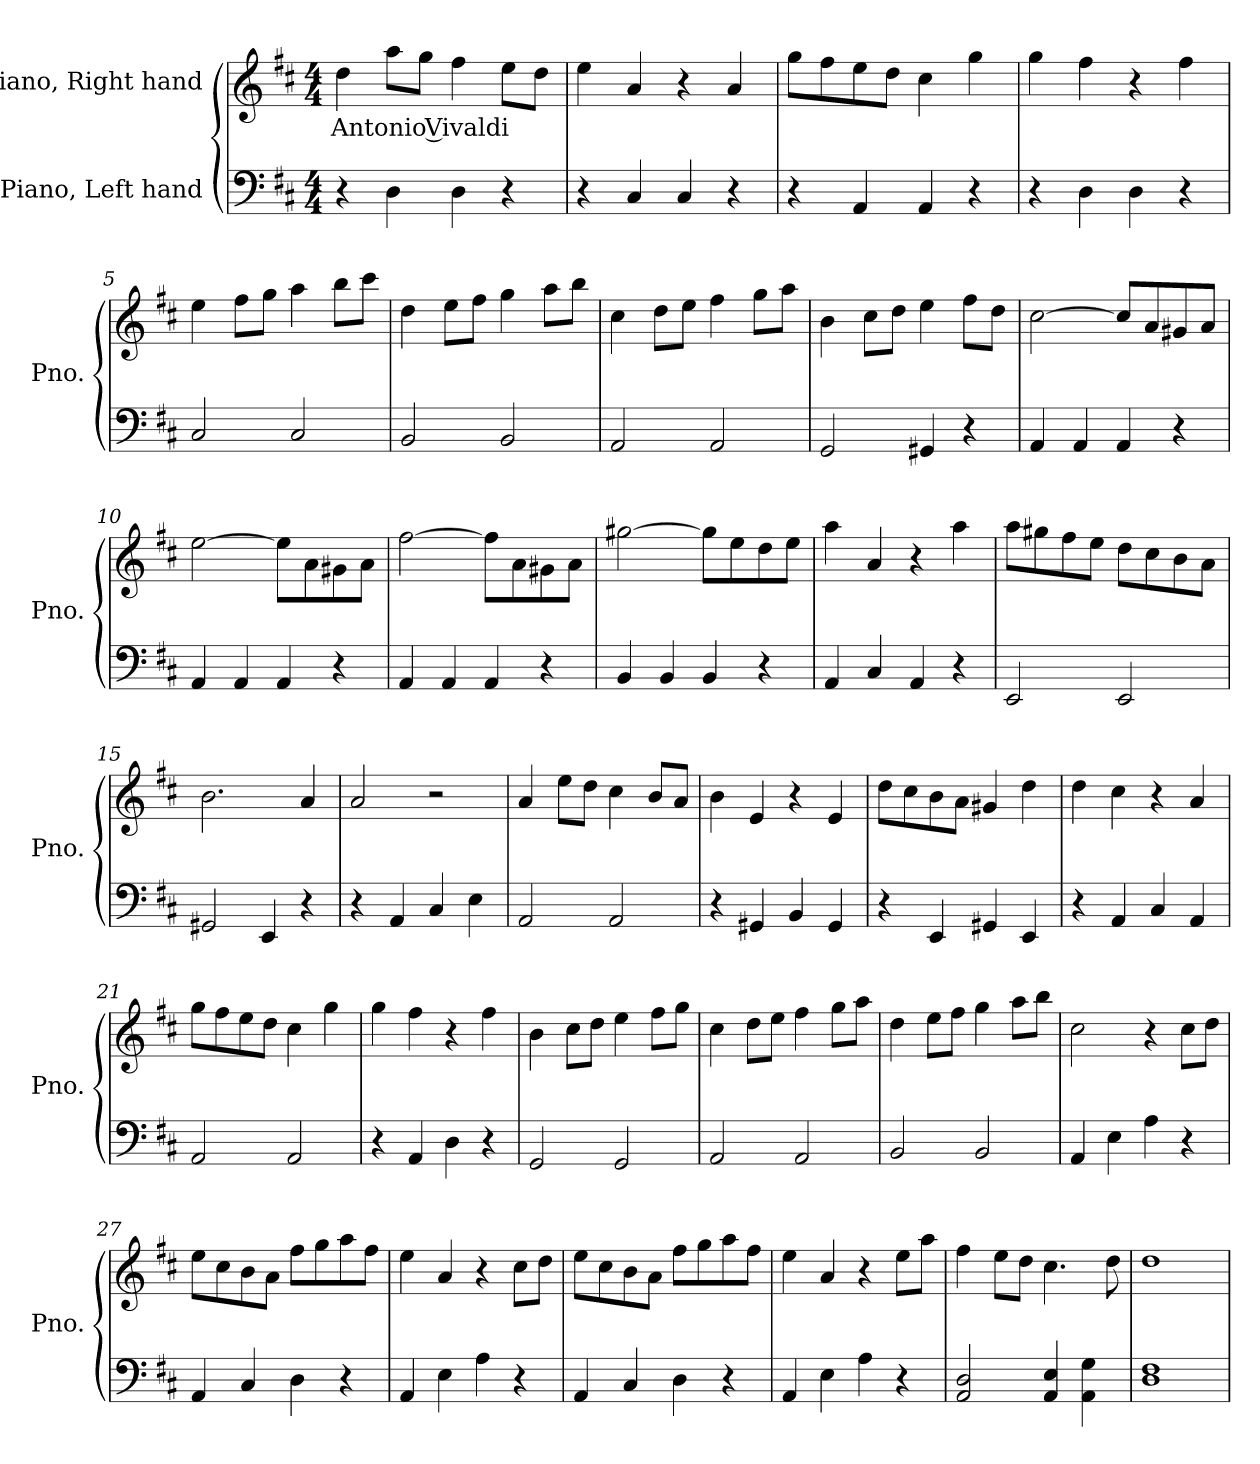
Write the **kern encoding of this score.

**kern	**kern	**text
*part2	*part1	*part1
*staff2	*staff1	*staff1
*I"Piano, Left hand	*I"Piano, Right hand	*
*I'Pno.	*I'Pno.	*
*clefF4	*clefG2	*
*k[f#c#]	*k[f#c#]	*
*M4/4	*M4/4	*
*MM120	*MM120	*
=1	=1	=1
!	!	!LO:LY:b
4r	4dd\	Antonio Vivaldi
4D\	8aa\L	.
.	8gg\J	.
4D\	4ff#\	.
4r	8ee\L	.
.	8dd\J	.
=2	=2	=2
4r	4ee\	.
4C#/	4a/	.
4C#/	4r	.
4r	4a/	.
=3	=3	=3
4r	8gg\L	.
.	8ff#\	.
4AA/	8ee\	.
.	8dd\J	.
4AA/	4cc#\	.
4r	4gg\	.
=4	=4	=4
4r	4gg\	.
4D\	4ff#\	.
4D\	4r	.
4r	4ff#\	.
!!LO:LB:g=z
=5	=5	=5
2C#/	4ee\	.
.	8ff#\L	.
.	8gg\J	.
2C#/	4aa\	.
.	8bb\L	.
.	8ccc#\J	.
=6	=6	=6
2BB/	4dd\	.
.	8ee\L	.
.	8ff#\J	.
2BB/	4gg\	.
.	8aa\L	.
.	8bb\J	.
=7	=7	=7
2AA/	4cc#\	.
.	8dd\L	.
.	8ee\J	.
2AA/	4ff#\	.
.	8gg\L	.
.	8aa\J	.
=8	=8	=8
2GG/	4b\	.
.	8cc#\L	.
.	8dd\J	.
4GG#X/	4ee\	.
4r	8ff#\L	.
.	8dd\J	.
=9	=9	=9
4AA/	[2cc#\	.
4AA/	.	.
4AA/	8cc#/L]	.
.	8a/	.
4r	8g#X/	.
.	8a/J	.
!!LO:LB:g=z
=10	=10	=10
4AA/	[2ee\	.
4AA/	.	.
4AA/	8ee\L]	.
.	8a\	.
4r	8g#X\	.
.	8a\J	.
=11	=11	=11
4AA/	[2ff#\	.
4AA/	.	.
4AA/	8ff#\L]	.
.	8a\	.
4r	8g#X\	.
.	8a\J	.
=12	=12	=12
4BB/	[2gg#X\	.
4BB/	.	.
4BB/	8gg#\L]	.
.	8ee\	.
4r	8dd\	.
.	8ee\J	.
=13	=13	=13
4AA/	4aa\	.
4C#/	4a/	.
4AA/	4r	.
4r	4aa\	.
=14	=14	=14
2EE/	8aa\L	.
.	8gg#X\	.
.	8ff#\	.
.	8ee\J	.
2EE/	8dd\L	.
.	8cc#\	.
.	8b\	.
.	8a\J	.
=15	=15	=15
2GG#X/	2.b\	.
4EE/	.	.
4r	4a/	.
!!LO:LB:g=z
=16	=16	=16
4r	2a/	.
4AA/	.	.
4C#/	2r	.
4E\	.	.
=17	=17	=17
2AA/	4a/	.
.	8ee\L	.
.	8dd\J	.
2AA/	4cc#\	.
.	8b/L	.
.	8a/J	.
=18	=18	=18
4r	4b\	.
4GG#X/	4e/	.
4BB/	4r	.
4GG#/	4e/	.
=19	=19	=19
4r	8dd\L	.
.	8cc#\	.
4EE/	8b\	.
.	8a\J	.
4GG#X/	4g#X/	.
4EE/	4dd\	.
=20	=20	=20
4r	4dd\	.
4AA/	4cc#\	.
4C#/	4r	.
4AA/	4a/	.
=21	=21	=21
2AA/	8gg\L	.
.	8ff#\	.
.	8ee\	.
.	8dd\J	.
2AA/	4cc#\	.
.	4gg\	.
=22	=22	=22
4r	4gg\	.
4AA/	4ff#\	.
4D\	4r	.
4r	4ff#\	.
!!LO:LB:g=z
=23	=23	=23
2GG/	4b\	.
.	8cc#\L	.
.	8dd\J	.
2GG/	4ee\	.
.	8ff#\L	.
.	8gg\J	.
=24	=24	=24
2AA/	4cc#\	.
.	8dd\L	.
.	8ee\J	.
2AA/	4ff#\	.
.	8gg\L	.
.	8aa\J	.
=25	=25	=25
2BB/	4dd\	.
.	8ee\L	.
.	8ff#\J	.
2BB/	4gg\	.
.	8aa\L	.
.	8bb\J	.
=26	=26	=26
4AA/	2cc#\	.
4E\	.	.
4A\	4r	.
4r	8cc#\L	.
.	8dd\J	.
=27	=27	=27
4AA/	8ee\L	.
.	8cc#\	.
4C#/	8b\	.
.	8a\J	.
4D\	8ff#\L	.
.	8gg\	.
4r	8aa\	.
.	8ff#\J	.
=28	=28	=28
4AA/	4ee\	.
4E\	4a/	.
4A\	4r	.
4r	8cc#\L	.
.	8dd\J	.
!!LO:LB:g=z
=29	=29	=29
4AA/	8ee\L	.
.	8cc#\	.
4C#/	8b\	.
.	8a\J	.
4D\	8ff#\L	.
.	8gg\	.
4r	8aa\	.
.	8ff#\J	.
=30	=30	=30
4AA/	4ee\	.
4E\	4a/	.
4A\	4r	.
4r	8ee\L	.
.	8aa\J	.
=31	=31	=31
2AA/ 2D/	4ff#\	.
.	8ee\L	.
.	8dd\J	.
4AA/ 4E/	4.cc#\	.
4AA\ 4G\	.	.
.	8dd\	.
=32	=32	=32
1D 1F#	1dd	.
=	=	=
*-	*-	*-
